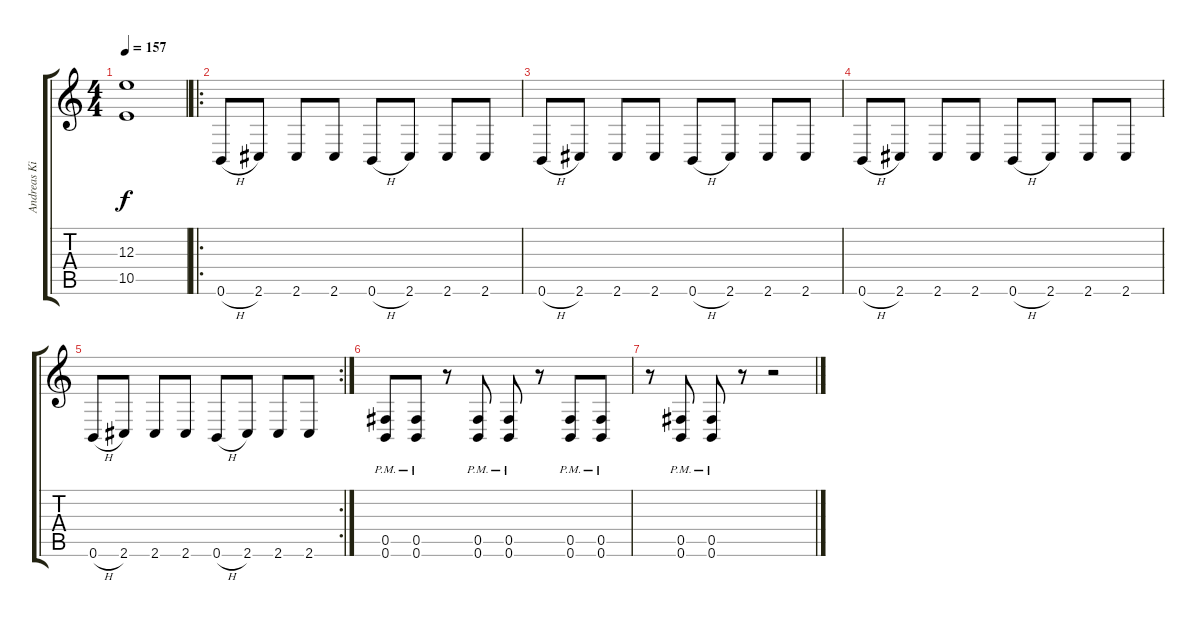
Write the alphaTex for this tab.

\track ("Andreas Kisser" "Andreas Ki") {instrument distortionguitar}
\staff {score tabs}
\tuning (Db4 Ab3 E3 B2 Gb2 B1) {hide}
\ts (4 4)
\tempo 157
\clef g2
\ks c
(12.3{t} 10.5{t}).1{dy f} |
\ro
0.6{h}.8 2.6.8 2.6.8 2.6.8 0.6{h}.8 2.6.8 2.6.8 2.6.8 |
0.6{h}.8 2.6.8 2.6.8 2.6.8 0.6{h}.8 2.6.8 2.6.8 2.6.8 |
0.6{h}.8 2.6.8 2.6.8 2.6.8 0.6{h}.8 2.6.8 2.6.8 2.6.8 |
\rc 2
0.6{h}.8 2.6.8 2.6.8 2.6.8 0.6{h}.8 2.6.8 2.6.8 2.6.8 |
(0.5{pm} 0.6{pm}).8 (0.5{pm} 0.6{pm}).8 r.8 (0.5{pm} 0.6{pm}).8 (0.5{pm} 0.6{pm}).8 r.8 (0.5{pm} 0.6{pm}).8 (0.5{pm} 0.6{pm}).8 |
r.8 (0.5{pm} 0.6{pm}).8 (0.5{pm} 0.6{pm}).8 r.8 r.2
